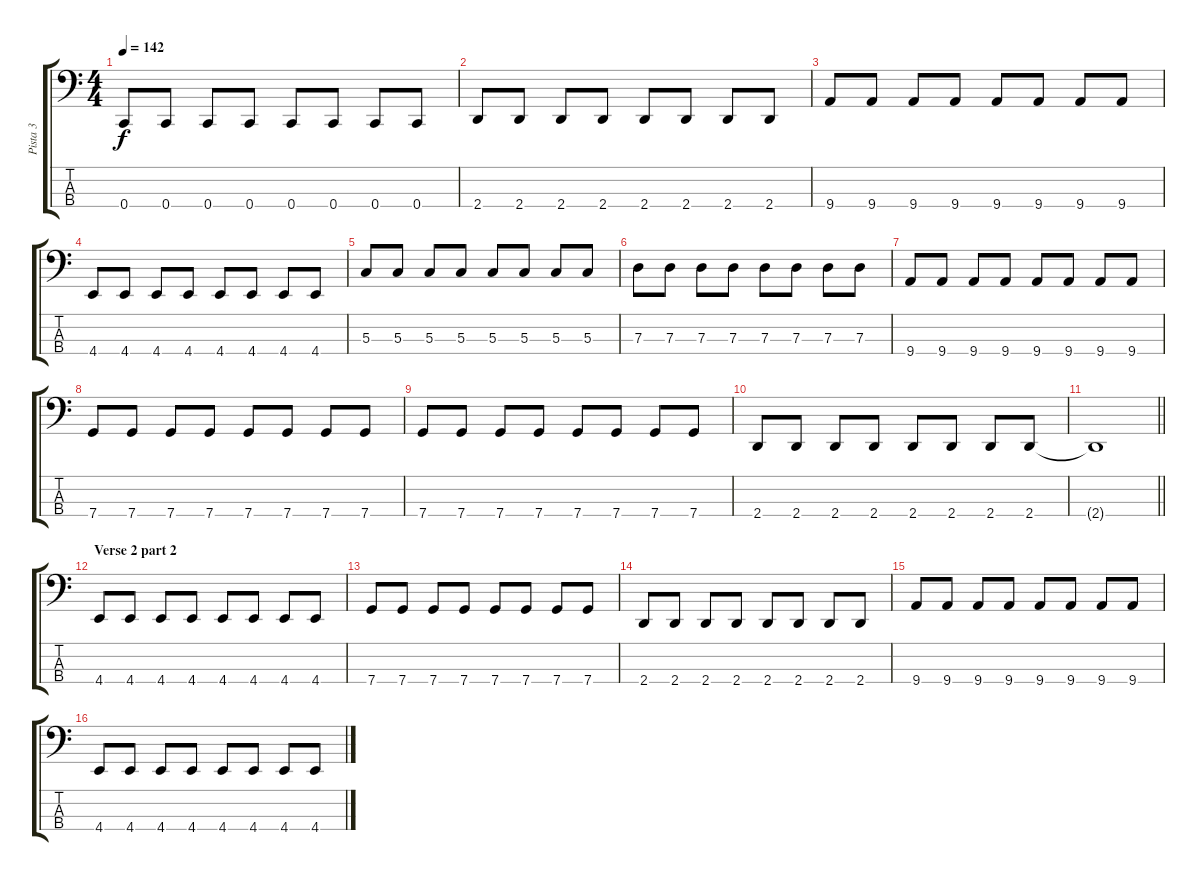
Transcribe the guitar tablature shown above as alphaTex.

\track ("Pista 3" "Pista 3") {instrument fretlessbass}
\staff {score tabs}
\tuning (F2 C2 G1 C1) {hide}
\ts (4 4)
\tempo 142
\clef f4
\ks c
0.4.8{dy f} 0.4.8 0.4.8 0.4.8 0.4.8 0.4.8 0.4.8 0.4.8 |
2.4.8 2.4.8 2.4.8 2.4.8 2.4.8 2.4.8 2.4.8 2.4.8 |
9.4.8 9.4.8 9.4.8 9.4.8 9.4.8 9.4.8 9.4.8 9.4.8 |
4.4.8 4.4.8 4.4.8 4.4.8 4.4.8 4.4.8 4.4.8 4.4.8 |
5.3.8 5.3.8 5.3.8 5.3.8 5.3.8 5.3.8 5.3.8 5.3.8 |
7.3.8 7.3.8 7.3.8 7.3.8 7.3.8 7.3.8 7.3.8 7.3.8 |
9.4.8 9.4.8 9.4.8 9.4.8 9.4.8 9.4.8 9.4.8 9.4.8 |
7.4.8 7.4.8 7.4.8 7.4.8 7.4.8 7.4.8 7.4.8 7.4.8 |
7.4.8 7.4.8 7.4.8 7.4.8 7.4.8 7.4.8 7.4.8 7.4.8 |
2.4.8 2.4.8 2.4.8 2.4.8 2.4.8 2.4.8 2.4.8 2.4.8 |
\barLineRight lightlight
2.4{t}.1 |
\section ("" "Verse 2 part 2")
4.4.8 4.4.8 4.4.8 4.4.8 4.4.8 4.4.8 4.4.8 4.4.8 |
7.4.8 7.4.8 7.4.8 7.4.8 7.4.8 7.4.8 7.4.8 7.4.8 |
2.4.8 2.4.8 2.4.8 2.4.8 2.4.8 2.4.8 2.4.8 2.4.8 |
9.4.8 9.4.8 9.4.8 9.4.8 9.4.8 9.4.8 9.4.8 9.4.8 |
4.4.8 4.4.8 4.4.8 4.4.8 4.4.8 4.4.8 4.4.8 4.4.8
